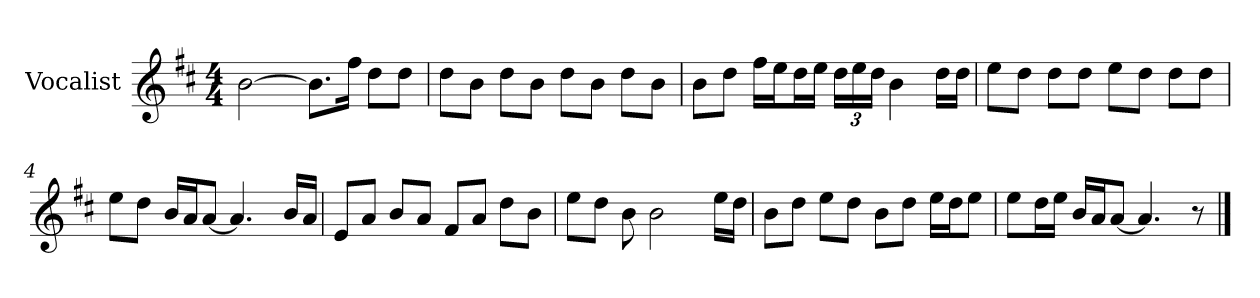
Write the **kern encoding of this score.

**kern
*part1
*staff1
*I"Vocalist
*k[f#c#]
*D:
*M4/4
=
[2b
8.bL]
16ff#Jk
8ddL
8ddJ
=1
8ddL
8bJ
8ddL
8bJ
8ddL
8bJ
8ddL
8bJ
=2
8bL
8ddJ
16ff#LL
16eeJ
16ddL
16eeJJ
24ddLL
24ee
24ddJJ
4b
16ddLL
16ddJJ
=3
8eeL
8ddJ
8ddL
8ddJ
8eeL
8ddJ
8ddL
8ddJ
=4
8eeL
8ddJ
16bLL
16aJ
[8aJ
4.a]
16bLL
16aJJ
=5
8eL
8aJ
8bL
8aJ
8f#L
8aJ
8ddL
8bJ
=6
8eeL
8ddJ
8b
2b
16eeLL
16ddJJ
=7
8bL
8ddJ
8eeL
8ddJ
8bL
8ddJ
16eeLL
16ddJ
8eeJ
=8
8eeL
16ddL
16eeJJ
16bLL
16aJ
[8aJ
4.a]
8r
==
*-
